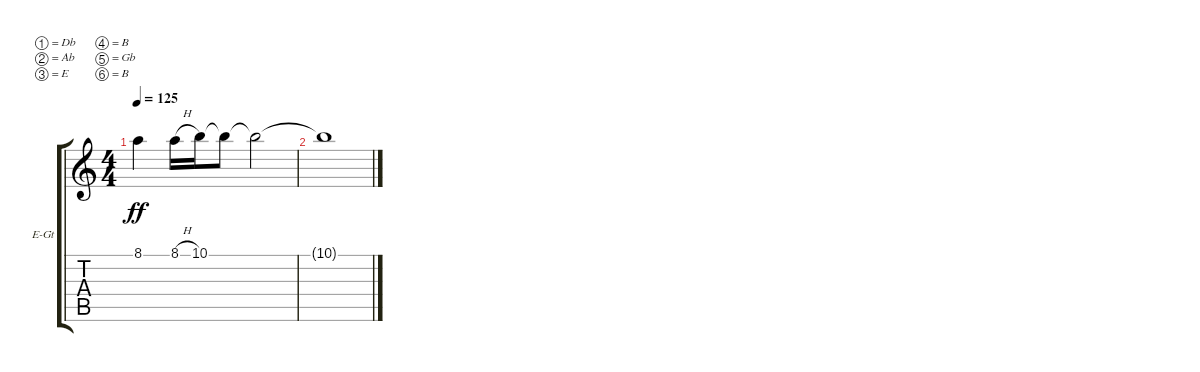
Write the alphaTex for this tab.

\defaultSystemsLayout 4
\bracketExtendMode groupsimilarinstruments
\firstSystemTrackNameOrientation horizontal
\otherSystemsTrackNameOrientation horizontal
\track ("Lead" "E-Gt") {instrument distortionguitar}
\staff {score tabs}
\tuning (Db4 Ab3 E3 B2 Gb2 B1)
\ts (4 4)
\tempo 125
\clef g2
\ks c
8.1{t}.4{dy ff} 8.1{h}.16 10.1.16 10.1{t}.8 10.1{t}.2 |
10.1{t}.1
